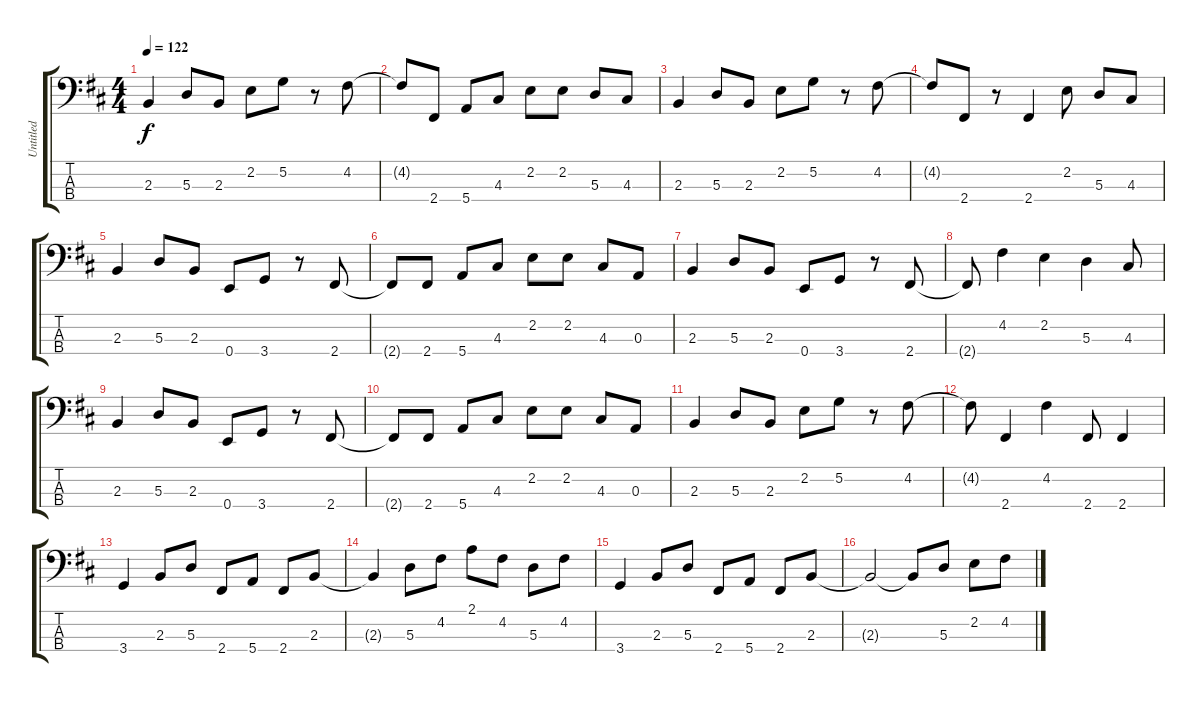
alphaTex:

\track ("Untitled" "Untitled") {instrument electricbassfinger}
\staff {score tabs}
\tuning (G2 D2 A1 E1) {hide}
\ts (4 4)
\tempo 122
\clef f4
\ks d
2.3.4{dy f} 5.3.8 2.3.8 2.2.8 5.2.8 r.8 4.2.8 |
4.2{t}.8 2.4.8 5.4.8 4.3.8 2.2.8 2.2.8 5.3.8 4.3.8 |
2.3.4 5.3.8 2.3.8 2.2.8 5.2.8 r.8 4.2.8 |
4.2{t}.8 2.4.8 r.8 2.4.4 2.2.8 5.3.8 4.3.8 |
2.3.4 5.3.8 2.3.8 0.4.8 3.4.8 r.8 2.4.8 |
2.4{t}.8 2.4.8 5.4.8 4.3.8 2.2.8 2.2.8 4.3.8 0.3.8 |
2.3.4 5.3.8 2.3.8 0.4.8 3.4.8 r.8 2.4.8 |
2.4{t}.8 4.2.4 2.2.4 5.3.4 4.3.8 |
2.3.4 5.3.8 2.3.8 0.4.8 3.4.8 r.8 2.4.8 |
2.4{t}.8 2.4.8 5.4.8 4.3.8 2.2.8 2.2.8 4.3.8 0.3.8 |
2.3.4 5.3.8 2.3.8 2.2.8 5.2.8 r.8 4.2.8 |
4.2{t}.8 2.4.4 4.2.4 2.4.8 2.4.4 |
3.4.4 2.3.8 5.3.8 2.4.8 5.4.8 2.4.8 2.3.8 |
2.3{t}.4 5.3.8 4.2.8 2.1.8 4.2.8 5.3.8 4.2.8 |
3.4.4 2.3.8 5.3.8 2.4.8 5.4.8 2.4.8 2.3.8 |
2.3{t}.2 2.3{t}.8 5.3.8 2.2.8 4.2.8
